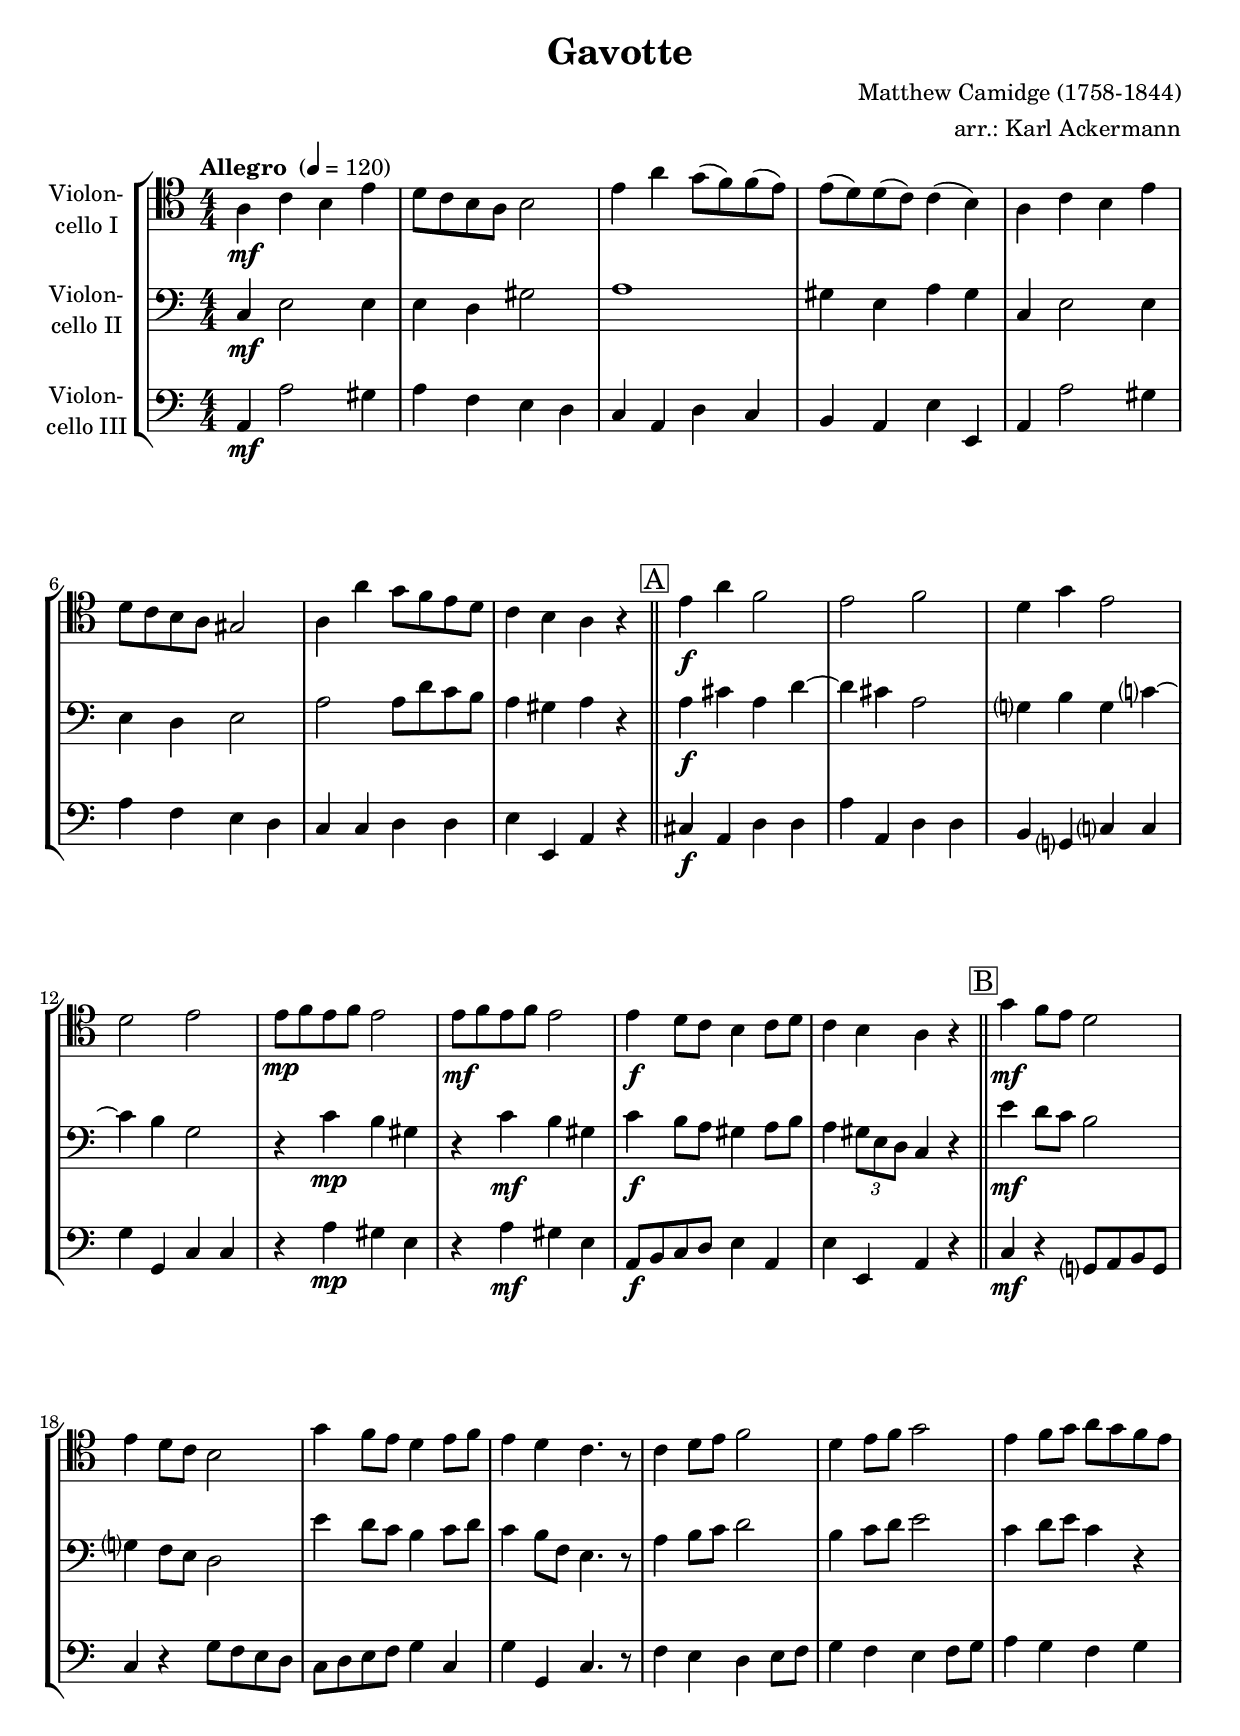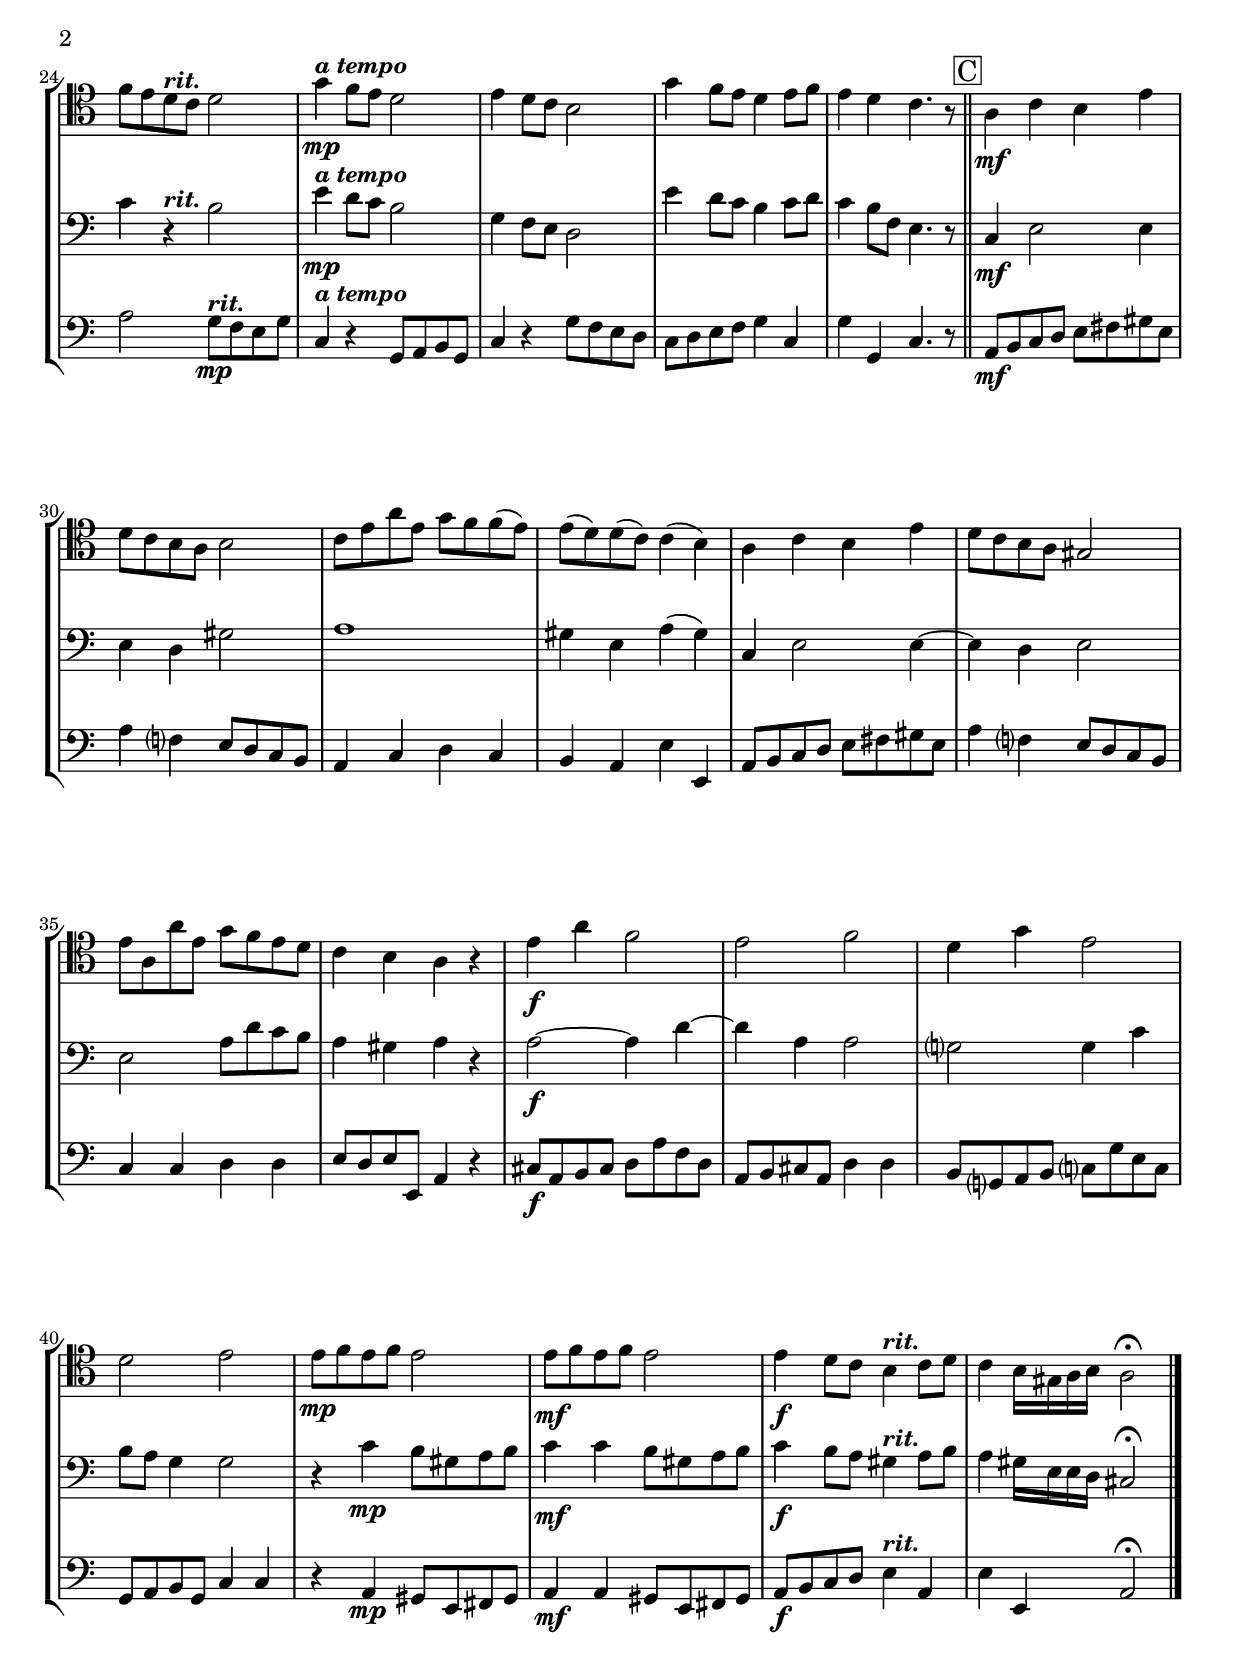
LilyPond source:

\version "2.14.2"
\include "deutsch.ly"

#(set-global-staff-size 20)

\header {
  title = "Gavotte"
  composer = "Matthew Camidge (1758-1844)"
  arranger = "arr.: Karl Ackermann"
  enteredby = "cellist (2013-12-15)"
}

voiceconsts = {
  \key d \major
  \time 4/4
%  \clef "treble"
  \clef "bass"
  \numericTimeSignature
  \compressFullBarRests
  \set tupletSpannerDuration = #(ly:make-moment 1 4)
  \tempo "Allegro " 4=120
}

%minstr = "harpsichord"
mihi = "clarinet"
%minstr = "accordion"
milo = "bassoon"

boxa = { \bar "||" \mark \markup \box "A" }
boxb = { \bar "||" \mark \markup \box "B" }
boxc = { \bar "||" \mark \markup \box "C" }

atem = \markup \bold \italic "a tempo"
rit  = \markup \bold \italic "rit."

va = \relative c'' {
  \voiceconsts
  \clef "tenor"

  h4\mf d cis fis
  e8 d cis h cis2
  fis4 h a8( g) g( fis)
  fis( e) e( d) d4( cis)

  h d cis fis
  e8 d cis h ais2
  h4 h' a8 g fis e
  d4 cis h r \boxa

  fis'\f h g2
  fis g
  e4 a fis2
  e fis
  fis8\mp g fis g fis2
  fis8\mf g fis g fis2

  fis4\f e8 d cis4 d8 e
  d4 cis h r \boxb
  a'\mf g8 fis e2
  fis4 e8 d cis2
  a'4 g8 fis e4 fis8 g

  fis4 e d4. r8
  d4 e8 fis g2
  e4 fis8 g a2
  fis4 g8 a h a g fis
  g fis e^\rit d e2

  a4^\atem\mp g8 fis e2
  fis4 e8 d cis2
  a'4 g8 fis e4 fis8 g
  fis4 e d4. r8 \boxc

  h4\mf d cis fis
  e8 d cis h cis2
  d8 fis h fis a g g( fis)
  fis( e) e( d) d4( cis)
  h d cis fis

  e8 d cis h ais2
  fis'8 h, h' fis a g fis e
  d4 cis h r
  fis'\f h g2
  fis g
  e4 a fis2

  e fis
  fis8\mp g fis g fis2
  fis8\mf g fis g fis2
  fis4\f e8 d cis4^\rit d8 e
  d4 cis16 ais h cis h2\fermata \bar "|."
}

vb = \relative c' {
  \voiceconsts

  d4\mf fis2 fis4
  fis e ais2
  h1
  ais4 fis h ais
  d, fis2 fis4
  fis e fis2
  h h8 e d cis

  h4 ais h r \boxa
  h\f dis h e~
  e dis h2
  a?4 cis a d?~
  d cis a2

  r4 d\mp cis ais
  r d\mf cis ais
  d\f cis8 h ais4 h8 cis
  h4 \times 2/3 { ais8 fis e } d4 r \boxb

  fis'\mf e8 d cis2
  a?4 g8 fis e2
  fis'4 e8 d cis4 d8 e
  d4 cis8 g fis4. r8
  h4 cis8 d e2
  cis4 d8 e fis2

  d4 e8 fis d4 r
  d r^\rit cis2
  fis4^\atem\mp e8 d cis2
  a4 g8 fis e2
  fis'4 e8 d cis4 d8 e
  d4 cis8 g fis4. r8 \boxc

  d4\mf fis2 fis4
  fis e ais2
  h1
  ais4 fis h( ais)
  d, fis2 fis4~
  fis e fis2
  fis h8 e d cis

  h4 ais h r
  h2~\f h4 e~
  e h h2
  a? a4 d
  cis8 h a4 a2

  r4 d\mp cis8 ais h cis
  d4\mf d cis8 ais h cis
  d4\f cis8 h ais4^\rit h8 cis
  h4 ais16 fis fis e dis2\fermata \bar "|."
}

vc = \relative c' {
  \voiceconsts

  h4\mf h'2 ais4
  h g fis e
  d h e d
  cis h fis' fis,
  h h'2 ais4
  h g fis e

  d d e e
  fis fis, h r \boxa
  dis\f h e e
  h' h, e e
  cis a? d? d

  a' a, d d
  r h'\mp ais fis
  r h\mf ais fis
  h,8\f cis d e fis4 h,
  fis' fis, h r \boxb

  d\mf r a?8 h cis a
  d4 r a'8 g fis e
  d e fis g a4 d,
  a' a, d4. r8
  g4 fis e fis8 g

  a4 g fis g8 a
  h4 a g a
  h2 a8^\rit\mp g fis a
  d,4^\atem r a8 h cis a
  d4 r a'8 g fis e

  d e fis g a4 d,
  a' a, d4. r8 \boxc
  h\mf cis d e fis gis ais fis
  h4 g? fis8 e d cis
  h4 d e d

  cis h fis' fis,
  h8 cis d e fis gis ais fis
  h4 g? fis8 e d cis
  d4 d e e
  fis8 e fis fis, h4 r

  dis8\f h cis dis e h' g e
  h cis dis h e4 e
  cis8 a? h cis d? a' fis d
  a h cis a d4 d

  r h\mp ais8 fis gis ais
  h4\mf h ais8 fis gis ais
  h8\f cis d e fis4^\rit h,
  fis' fis, h2\fermata \bar "|."
}


music = \new StaffGroup <<
      \new Staff {
	\set Staff.midiInstrument = \milo
	\set Staff.instrumentName = \markup \center-column { "Violon-" "cello I" }
	\transpose d c, { \va }
      }

      \new Staff {
	\set Staff.midiInstrument = \milo
	\set Staff.instrumentName = \markup \center-column { "Violon-" "cello II" }
	\transpose d c, { \vb }
      }

      \new Staff {
	\set Staff.midiInstrument = \milo
	\set Staff.instrumentName = \markup \center-column { "Violon-" "cello III" }
	\transpose d c, { \vc }
      }
>>

\book {
  \score {
    \music
    \layout {}
  }

  \score {
    \unfoldRepeats \music

    \midi {
      \context {
        \Score
      }
    }
  }
}
